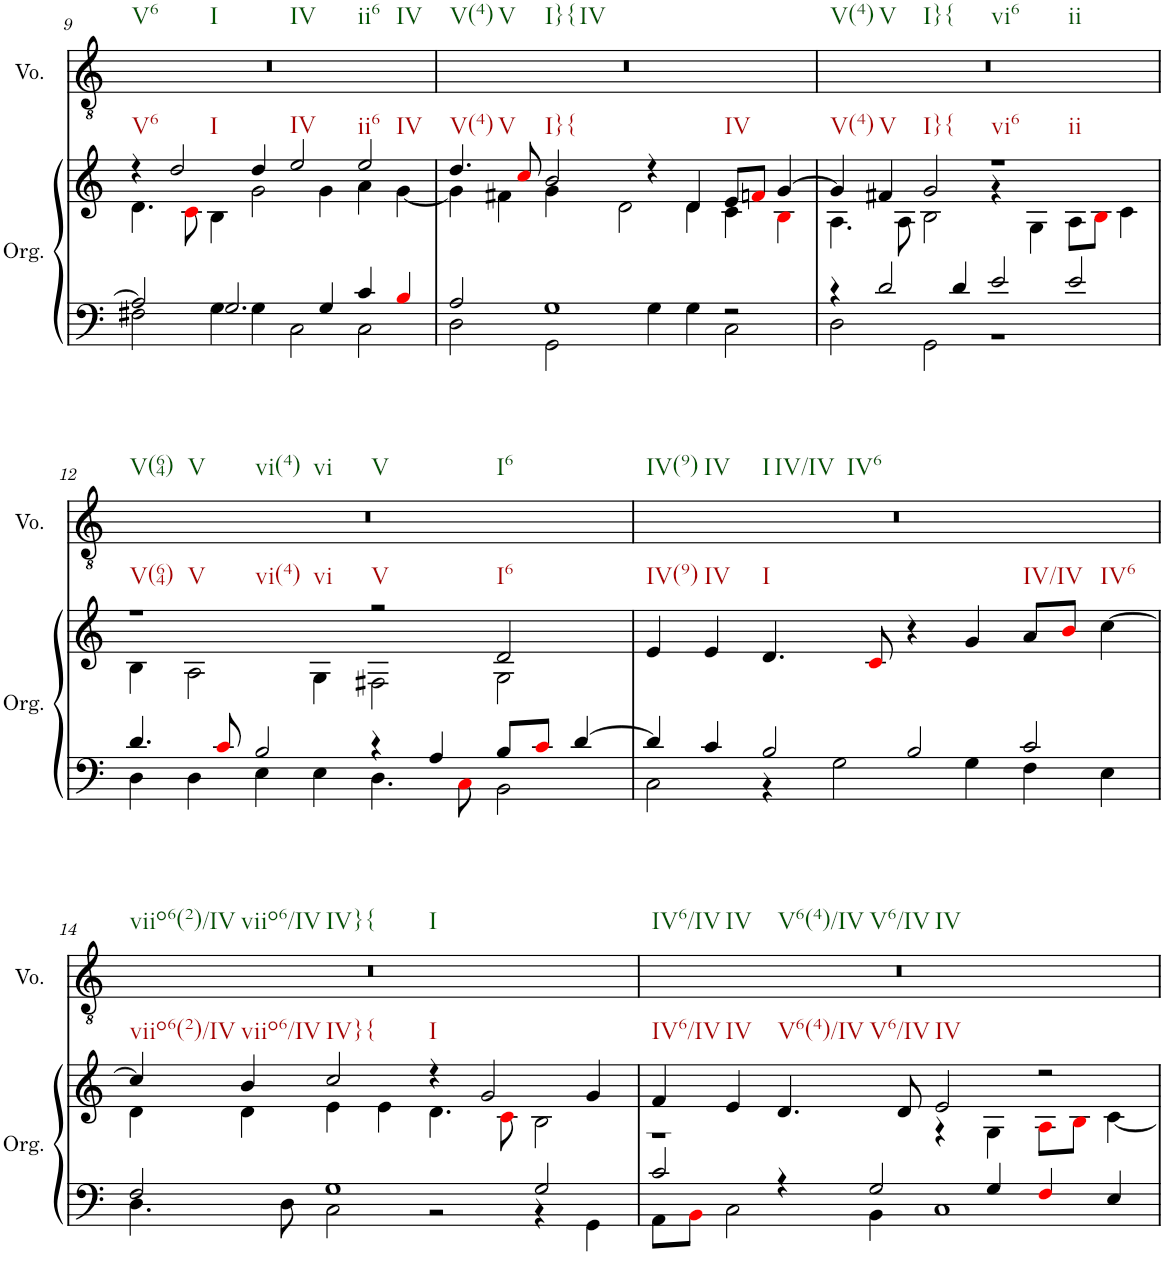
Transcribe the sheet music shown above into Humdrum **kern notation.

**kern	**kern	**kern
*part2	*part2	*part1
*staff3	*staff2	*staff1
*I"Organ	*	*I"Voice
*I'Org.	*	*I'Vo.
!!LO:PB:g=z
*clefF4	*clefG2	*clefGv2
*k[]	*k[]	*k[]
*M4/2	*M4/2	*M4/2
=9	=9	=9
*^	*^	*
!	!	!	!	!LO:TX:b:t=V6
!	!	!	!	!LO:TX:b:t=I
!	!	!	!	!LO:TX:b:t=IV
!	!	!	!	!LO:TX:b:t=ii6
!	!	!	!	!LO:TX:b:t=IV
!	!	!LO:TX:b:t=V6	!	!
2A/]	2F#X\	4r	4.d\	0r
!	!	!LO:TX:b:t=I	!	!
.	.	2dd/	.	.
.	.	.	8ci\	.
2.G/	4G\	.	4B\	.
.	4G\	4dd/	2g\	.
!	!	!LO:TX:b:t=IV	!	!
.	2C\	2ee/	.	.
4G/	.	.	4g\	.
!	!	!LO:TX:b:t=ii6	!	!
!	!	!LO:TX:b:t=IV	!	!
4c/	2C\	2ee/	4a\	.
4Bi/	.	.	[4g\	.
=10	=10	=10	=10	=10
!	!	!	!	!LO:TX:b:t=V(4)
!	!	!	!	!LO:TX:b:t=V
!	!	!	!	!LO:TX:b:t=I}{
!	!	!	!	!LO:TX:b:t=IV
!	!	!LO:TX:b:t=V(4)	!	!
!	!	!LO:TX:b:t=V	!	!
2A/	2D\	4.dd/	4g\]	0r
.	.	.	4f#X\	.
.	.	8cci/	.	.
!	!	!LO:TX:b:t=I}{	!	!
1G	2GG\	2b/	4g\	.
.	.	.	2d\	.
.	4G\	4r	.	.
.	4G\	4d/	4d\	.
!	!	!LO:TX:b:t=IV	!	!
2r	2C\	8e/L	4c\	.
.	.	8fni/J	.	.
.	.	[4g/	4Bi\	.
=11	=11	=11	=11	=11
!	!	!	!	!LO:TX:b:t=V(4)
!	!	!	!	!LO:TX:b:t=V
!	!	!	!	!LO:TX:b:t=I}{
!	!	!	!	!LO:TX:b:t=vi6
!	!	!	!	!LO:TX:b:t=ii
!	!	!LO:TX:b:t=V(4)	!	!
4r	2D\	4g/]	4.A\	0r
!	!	!LO:TX:b:t=V	!	!
2d/	.	4f#X/	.	.
.	.	.	8A\	.
!	!	!LO:TX:b:t=I}{	!	!
.	2GG\	2g/	2B\	.
4d/	.	.	.	.
!	!	!LO:TX:b:t=vi6	!	!
!	!	!LO:TX:b:t=ii	!	!
2e/	1r	1r	4r	.
.	.	.	4G\	.
2e/	.	.	8A\L	.
.	.	.	8Bi\J	.
.	.	.	4c\	.
!!LO:LB:g=z
=12	=12	=12	=12	=12
!	!	!	!	!LO:TX:b:t=V(64)
!	!	!	!	!LO:TX:b:t=V
!	!	!	!	!LO:TX:b:t=vi(4)
!	!	!	!	!LO:TX:b:t=vi
!	!	!	!	!LO:TX:b:t=V
!	!	!	!	!LO:TX:b:t=I6
!	!	!LO:TX:b:t=V(64)	!	!
!	!	!LO:TX:b:t=V	!	!
!	!	!LO:TX:b:t=vi(4)	!	!
!	!	!LO:TX:b:t=vi	!	!
4.d/	4D\	1r	4B\	0r
.	4D\	.	2A\	.
8ci/	.	.	.	.
2B/	4E\	.	.	.
.	4E\	.	4G\	.
!	!	!LO:TX:b:t=V	!	!
4r	4.D\	2r	2F#X\	.
4A/	.	.	.	.
.	8Ci\	.	.	.
!	!	!LO:TX:b:t=I6	!	!
8B/L	2BB\	2d/	2G\	.
8ci/J	.	.	.	.
[4d/	.	.	.	.
*	*	*v	*v	*
=13	=13	=13	=13
!	!	!	!LO:TX:b:t=IV(9)
!	!	!	!LO:TX:b:t=IV
!	!	!	!LO:TX:b:t=I
!	!	!	!LO:TX:b:t=IV/IV
!	!	!	!LO:TX:b:t=IV6
!	!	!LO:TX:b:t=IV(9)	!
4d/]	2C\	4e/	0r
!	!	!LO:TX:b:t=IV	!
4c/	.	4e/	.
!	!	!LO:TX:b:t=I	!
2B/	4r	4.d/	.
.	2G\	.	.
.	.	8ci/	.
2B/	.	4r	.
.	4G\	4g/	.
!	!	!LO:TX:b:t=IV/IV	!
2c/	4F\	8a/L	.
.	.	8bi/J	.
!	!	!LO:TX:b:t=IV6	!
.	4E\	[4cc\	.
!!LO:LB:g=z
=14	=14	=14	=14
*	*	*^	*
!	!	!	!	!LO:TX:b:t=viio6(2)/IV
!	!	!	!	!LO:TX:b:t=viio6/IV
!	!	!	!	!LO:TX:b:t=IV}{
!	!	!	!	!LO:TX:b:t=I
!	!	!LO:TX:b:t=viio6(2)/IV	!	!
2F/	4.D\	4cc/]	4d\	0r
!	!	!LO:TX:b:t=viio6/IV	!	!
.	.	4b/	4d\	.
.	8D\	.	.	.
!	!	!LO:TX:b:t=IV}{	!	!
1G	2C\	2cc/	4e\	.
.	.	.	4e\	.
!	!	!LO:TX:b:t=I	!	!
.	2r	4r	4.d\	.
.	.	2g/	.	.
.	.	.	8ci\	.
2G/	4r	.	2B\	.
.	4GG\	4g/	.	.
=15	=15	=15	=15	=15
!	!	!	!	!LO:TX:b:t=IV6/IV
!	!	!	!	!LO:TX:b:t=IV
!	!	!	!	!LO:TX:b:t=V6(4)/IV
!	!	!	!	!LO:TX:b:t=V6/IV
!	!	!	!	!LO:TX:b:t=IV
!	!	!LO:TX:b:t=IV6/IV	!	!
2c/	8AA\L	4f/	1r	0r
.	8BBi\J	.	.	.
!	!	!LO:TX:b:t=IV	!	!
.	2C\	4e/	.	.
!	!	!LO:TX:b:t=V6(4)/IV	!	!
!	!	!LO:TX:b:t=V6/IV	!	!
4r	.	4.d/	.	.
2G/	4BB\	.	.	.
.	.	8d/	.	.
!	!	!LO:TX:b:t=IV	!	!
.	1C	2e/	4r	.
4G/	.	.	4G\	.
4Fi/	.	2r	8Ai\L	.
.	.	.	8Bi\J	.
4E/	.	.	[4c\	.
*v	*v	*	*	*
*	*v	*v	*
=	=	=
*-	*-	*-
